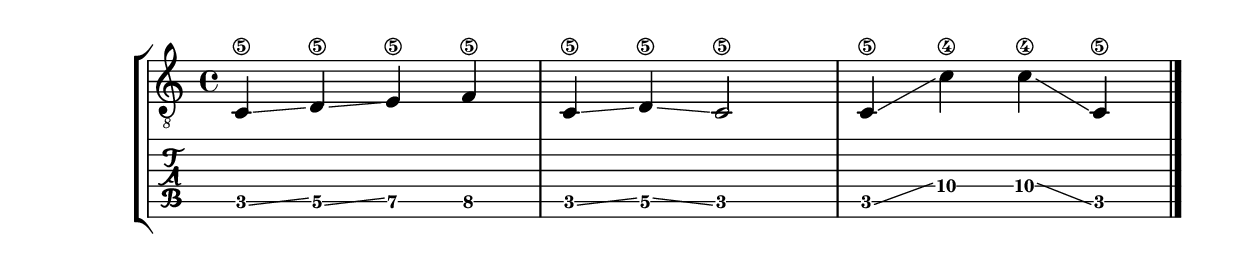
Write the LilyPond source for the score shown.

\version "2.14.0"

\header{ texidoc = "Glissando lines in tablature have the right slope."
       }

\paper { ragged-right = ##f } % strech the staff to make glissando lines visible

glissandotest = \relative c {
   c4\5 \glissando d\5 \glissando e\5 f\5 |
   c4\5 \glissando d\5 \glissando c2\5 |
   c4\5 \glissando c'\4 c\4 \glissando c,\5
  \bar "|."
}

\context StaffGroup <<
  \context Staff <<
    \clef "G_8"
    \glissandotest
  >>
  \context TabStaff <<
    \glissandotest
  >>
>>
